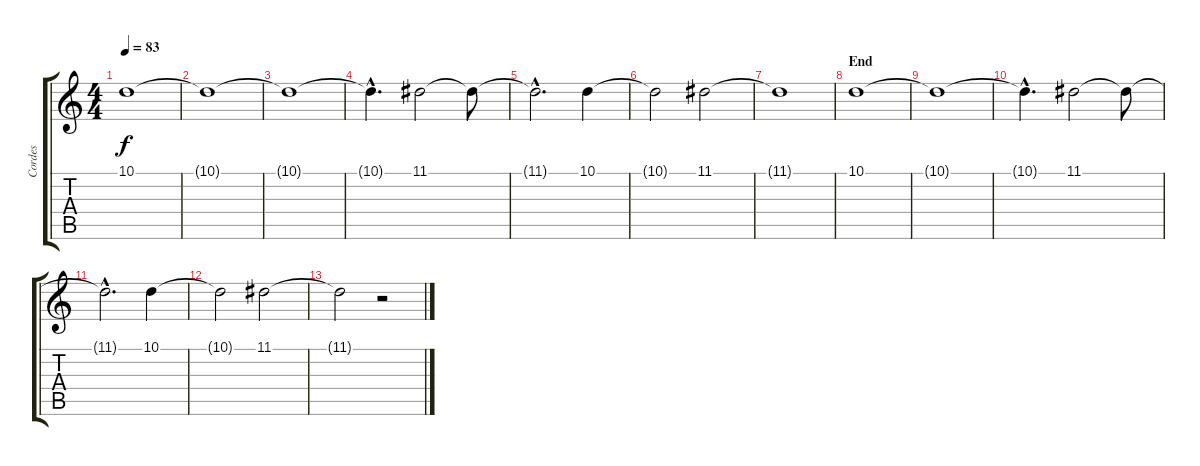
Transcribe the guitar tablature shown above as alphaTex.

\track ("Cordes" "Cordes") {instrument tremolostrings}
\staff {score tabs}
\tuning (E4 B3 G3 D3 A2 E2) {hide}
\ts (4 4)
\tempo 83
\clef g2
\ks c
10.1{t}.1{dy f} |
10.1{t}.1 |
10.1{t}.1 |
10.1{hac t}.4{d} 11.1.2 11.1{t}.8 |
11.1{hac t}.2{d} 10.1.4 |
10.1{t}.2 11.1.2 |
11.1{t}.1 |
\section ("" "End")
10.1.1 |
10.1{t}.1 |
10.1{hac t}.4{d} 11.1.2 11.1{t}.8 |
11.1{hac t}.2{d} 10.1.4 |
10.1{t}.2 11.1.2 |
11.1{t}.2 r.2
